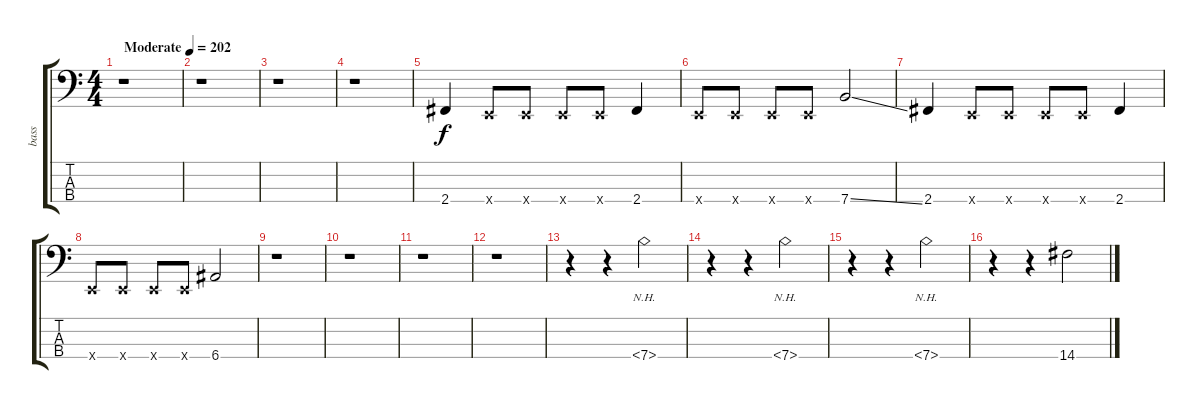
\track ("bass" "bass") {instrument electricbasspick}
\staff {score tabs}
\tuning (G2 D2 A1 E1) {hide}
\ts (4 4)
\tempo (202 "Moderate")
\clef f4
\ks c
r.1{dy f instrument electricbasspick} |
r.1 |
r.1 |
r.1 |
2.4.4 0.4{x}.8 0.4{x}.8 0.4{x}.8 0.4{x}.8 2.4.4 |
0.4{x}.8 0.4{x}.8 0.4{x}.8 0.4{x}.8 7.4{ss}.2 |
2.4.4 0.4{x}.8 0.4{x}.8 0.4{x}.8 0.4{x}.8 2.4.4 |
0.4{x}.8 0.4{x}.8 0.4{x}.8 0.4{x}.8 6.4.2 |
r.1 |
r.1 |
r.1 |
r.1 |
r.4 r.4 7.4{nh}.2 |
r.4 r.4 7.4{nh}.2 |
r.4 r.4 7.4{nh}.2 |
r.4 r.4 14.4{ss}.2
